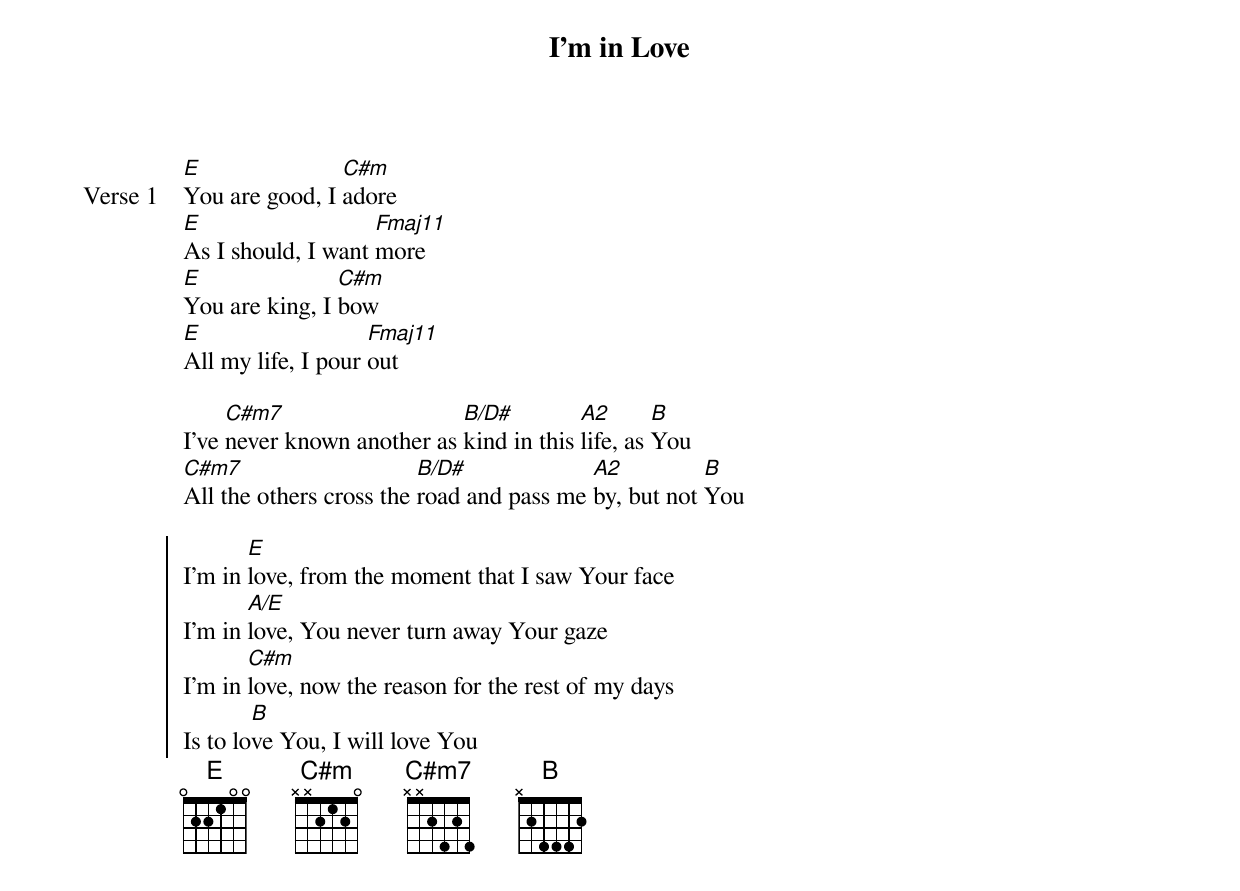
{title: I'm in Love}
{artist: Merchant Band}
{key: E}

{start_of_verse: Verse 1}
[E]You are good, I [C#m]adore
[E]As I should, I want [Fmaj11]more
[E]You are king, I [C#m]bow
[E]All my life, I pour [Fmaj11]out
{end_of_verse}

{start_of_bridge}
I've [C#m7]never known another as [B/D#]kind in this [A2]life, as [B]You
[C#m7]All the others cross the [B/D#]road and pass me [A2]by, but not [B]You
{end_of_bridge}

{start_of_chorus}
I'm in [E]love, from the moment that I saw Your face
I'm in [A/E]love, You never turn away Your gaze
I'm in [C#m]love, now the reason for the rest of my days
Is to lo[B]ve You, I will love You
{end_of_chorus}
